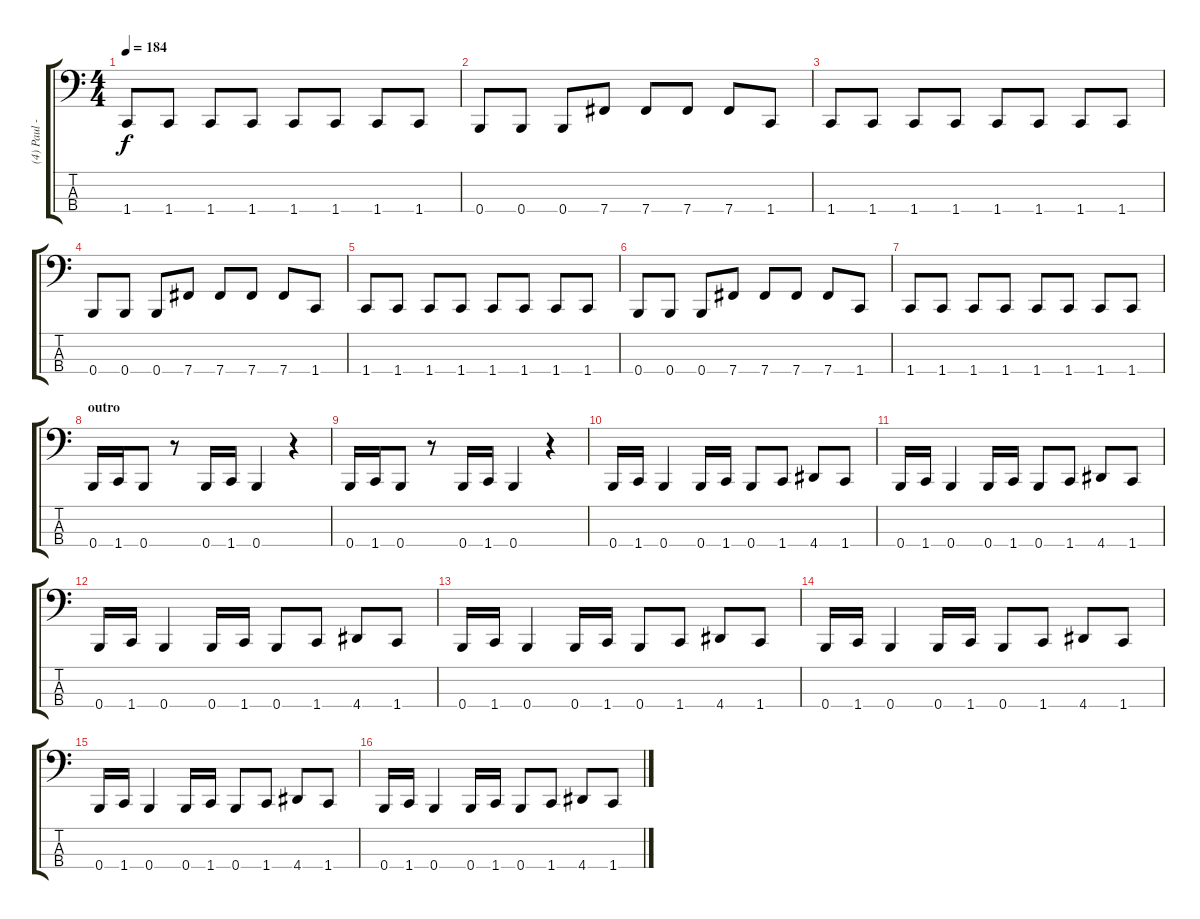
\track ("(4) Paul - bass" "(4) Paul -") {instrument electricbasspick}
\staff {score tabs}
\tuning (E2 B1 Gb1 B0) {hide}
\ts (4 4)
\tempo 184
\clef f4
\ks c
1.4.8{dy f} 1.4.8 1.4.8 1.4.8 1.4.8 1.4.8 1.4.8 1.4.8 |
0.4.8 0.4.8 0.4.8 7.4.8 7.4.8 7.4.8 7.4.8 1.4.8 |
1.4.8 1.4.8 1.4.8 1.4.8 1.4.8 1.4.8 1.4.8 1.4.8 |
0.4.8 0.4.8 0.4.8 7.4.8 7.4.8 7.4.8 7.4.8 1.4.8 |
1.4.8 1.4.8 1.4.8 1.4.8 1.4.8 1.4.8 1.4.8 1.4.8 |
0.4.8 0.4.8 0.4.8 7.4.8 7.4.8 7.4.8 7.4.8 1.4.8 |
1.4.8 1.4.8 1.4.8 1.4.8 1.4.8 1.4.8 1.4.8 1.4.8 |
\section ("" "outro")
0.4.16 1.4.16 0.4.8 r.8 0.4.16 1.4.16 0.4.4 r.4 |
0.4.16 1.4.16 0.4.8 r.8 0.4.16 1.4.16 0.4.4 r.4 |
0.4.16 1.4.16 0.4.4 0.4.16 1.4.16 0.4.8 1.4.8 4.4.8 1.4.8 |
0.4.16 1.4.16 0.4.4 0.4.16 1.4.16 0.4.8 1.4.8 4.4.8 1.4.8 |
0.4.16 1.4.16 0.4.4 0.4.16 1.4.16 0.4.8 1.4.8 4.4.8 1.4.8 |
0.4.16 1.4.16 0.4.4 0.4.16 1.4.16 0.4.8 1.4.8 4.4.8 1.4.8 |
0.4.16 1.4.16 0.4.4 0.4.16 1.4.16 0.4.8 1.4.8 4.4.8 1.4.8 |
0.4.16 1.4.16 0.4.4 0.4.16 1.4.16 0.4.8 1.4.8 4.4.8 1.4.8 |
0.4.16 1.4.16 0.4.4 0.4.16 1.4.16 0.4.8 1.4.8 4.4.8 1.4.8
